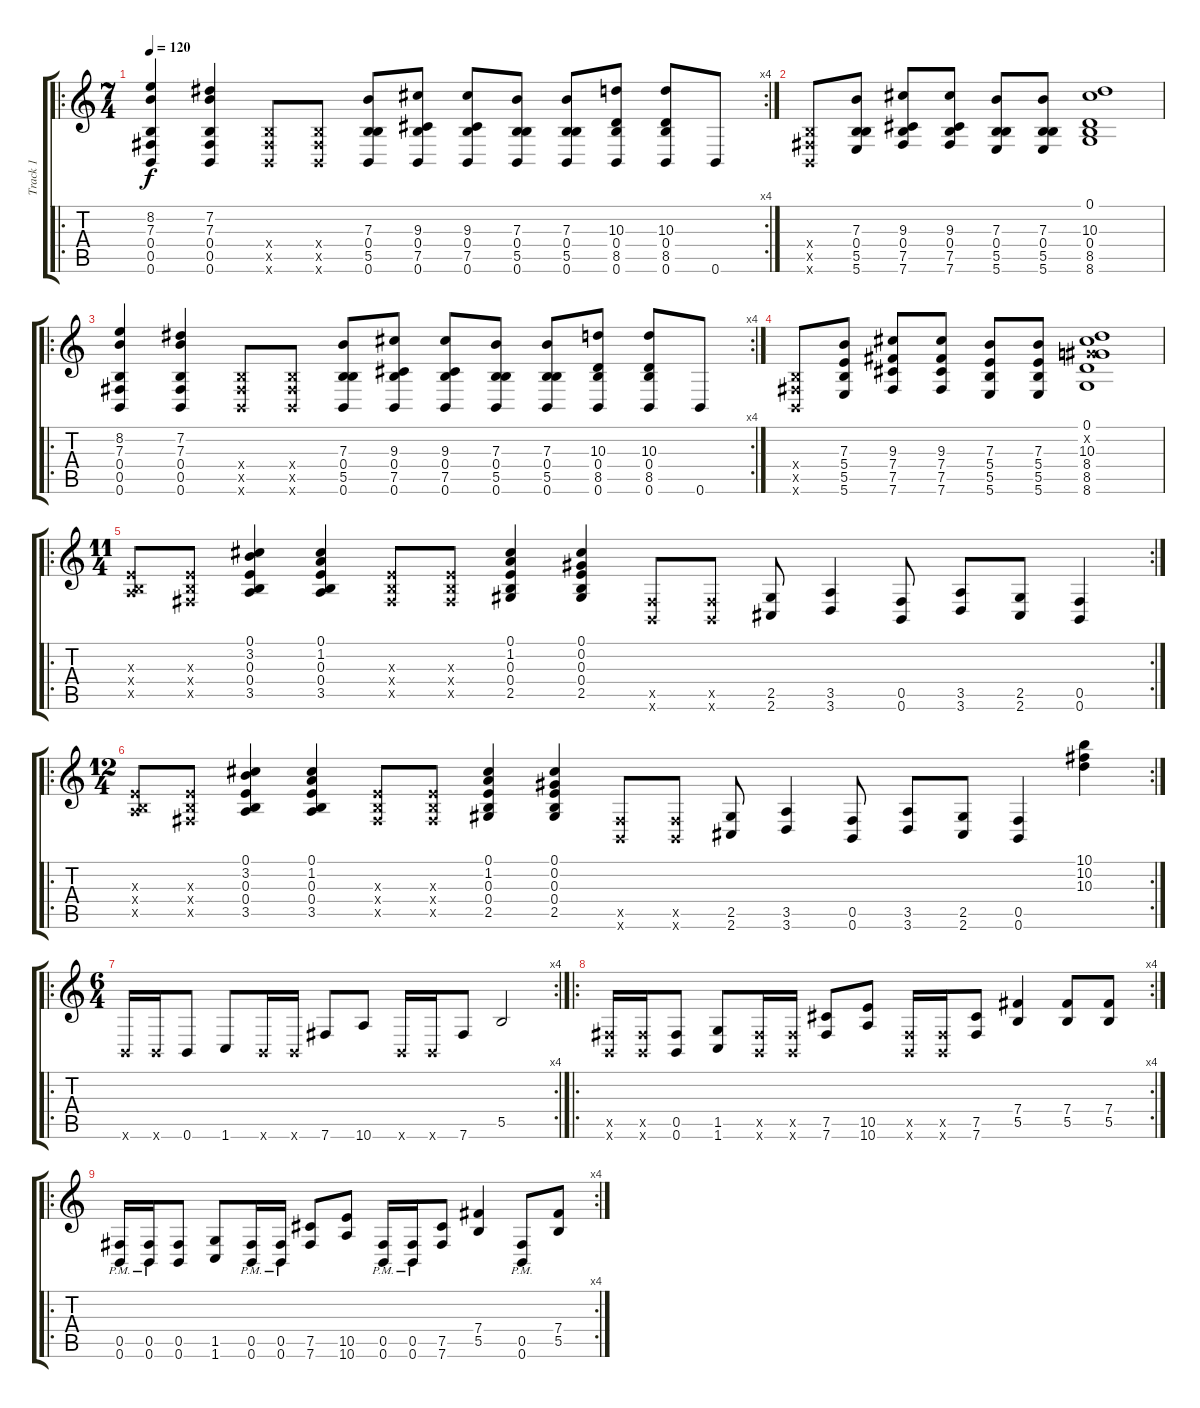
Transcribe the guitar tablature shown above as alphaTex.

\track ("Track 1" "Track 1") {instrument overdrivenguitar}
\staff {score tabs}
\tuning (Db4 Ab3 E3 B2 Gb2 B1) {hide}
\ro
\rc 4
\ts (7 4)
\tempo 120
\clef g2
\ks c
(8.2 7.3 0.4 0.5 0.6).4{dy f instrument overdrivenguitar} (7.2 7.3 0.4 0.5 0.6).4 (0.4{x} 0.5{x} 0.6{x}).8 (0.4{x} 0.5{x} 0.6{x}).8 (7.3 0.4 5.5 0.6).8 (9.3 0.4 7.5 0.6).8 (9.3 0.4 7.5 0.6).8 (7.3 0.4 5.5 0.6).8 (7.3 0.4 5.5 0.6).8 (10.3 0.4 8.5 0.6).8 (10.3 0.4 8.5 0.6).8 0.6.8 |
(0.4{x} 0.5{x} 0.6{x}).8 (7.3 0.4 5.5 5.6).8 (9.3 0.4 7.5 7.6).8 (9.3 0.4 7.5 7.6).8 (7.3 0.4 5.5 5.6).8 (7.3 0.4 5.5 5.6).8 (0.1 10.3 0.4 8.5 8.6).1 |
\ro
\rc 4
(8.2 7.3 0.4 0.5 0.6).4 (7.2 7.3 0.4 0.5 0.6).4 (0.4{x} 0.5{x} 0.6{x}).8 (0.4{x} 0.5{x} 0.6{x}).8 (7.3 0.4 5.5 0.6).8 (9.3 0.4 7.5 0.6).8 (9.3 0.4 7.5 0.6).8 (7.3 0.4 5.5 0.6).8 (7.3 0.4 5.5 0.6).8 (10.3 0.4 8.5 0.6).8 (10.3 0.4 8.5 0.6).8 0.6.8 |
(0.4{x} 0.5{x} 0.6{x}).8 (7.3 5.4 5.5 5.6).8 (9.3 7.4 7.5 7.6).8 (9.3 7.4 7.5 7.6).8 (7.3 5.4 5.5 5.6).8 (7.3 5.4 5.5 5.6).8 (0.1 0.2{x} 10.3 8.4 8.5 8.6).1 |
\ro
\rc 2
\ts (11 4)
(0.3{x} 0.4{x} 3.5{x}).8 (0.3{x} 0.4{x} 0.5{x}).8 (0.1 3.2 0.3 0.4 3.5).4 (0.1 1.2 0.3 0.4 3.5).4 (0.3{x} 0.4{x} 0.5{x}).8 (0.3{x} 0.4{x} 0.5{x}).8 (0.1 1.2 0.3 0.4 2.5).4 (0.1 0.2 0.3 0.4 2.5).4 (0.5{x} 0.6{x}).8 (0.5{x} 0.6{x}).8 (2.5 2.6).8 (3.5 3.6).4 (0.5 0.6).8 (3.5 3.6).8 (2.5 2.6).8 (0.5 0.6).4 |
\ro
\rc 2
\ts (12 4)
(0.3{x} 0.4{x} 3.5{x}).8 (0.3{x} 0.4{x} 0.5{x}).8 (0.1 3.2 0.3 0.4 3.5).4 (0.1 1.2 0.3 0.4 3.5).4 (0.3{x} 0.4{x} 0.5{x}).8 (0.3{x} 0.4{x} 0.5{x}).8 (0.1 1.2 0.3 0.4 2.5).4 (0.1 0.2 0.3 0.4 2.5).4 (0.5{x} 0.6{x}).8 (0.5{x} 0.6{x}).8 (2.5 2.6).8 (3.5 3.6).4 (0.5 0.6).8 (3.5 3.6).8 (2.5 2.6).8 (0.5 0.6).4 (10.1 10.2 10.3).4 |
\ro
\rc 4
\ts (6 4)
0.6{x}.16 0.6{x}.16 0.6.8 1.6.8 0.6{x}.16 0.6{x}.16 7.6.8 10.6.8 0.6{x}.16 0.6{x}.16 7.6.8 5.5.2 |
\ro
\rc 4
(0.5{x} 0.6{x}).16 (0.5{x} 0.6{x}).16 (0.5 0.6).8 (1.5 1.6).8 (0.5{x} 0.6{x}).16 (0.5{x} 0.6{x}).16 (7.5 7.6).8 (10.5 10.6).8 (0.5{x} 0.6{x}).16 (0.5{x} 0.6{x}).16 (7.5 7.6).8 (7.4 5.5).4 (7.4 5.5).8 (7.4 5.5).8 |
\ro
\rc 4
(0.5{pm} 0.6{pm}).16 (0.5{pm} 0.6{pm}).16 (0.5 0.6).8 (1.5 1.6).8 (0.5{pm} 0.6{pm}).16 (0.5{pm} 0.6{pm}).16 (7.5 7.6).8 (10.5 10.6).8 (0.5{pm} 0.6{pm}).16 (0.5{pm} 0.6{pm}).16 (7.5 7.6).8 (7.4 5.5).4 (0.5{pm} 0.6{pm}).8 (7.4 5.5).8
